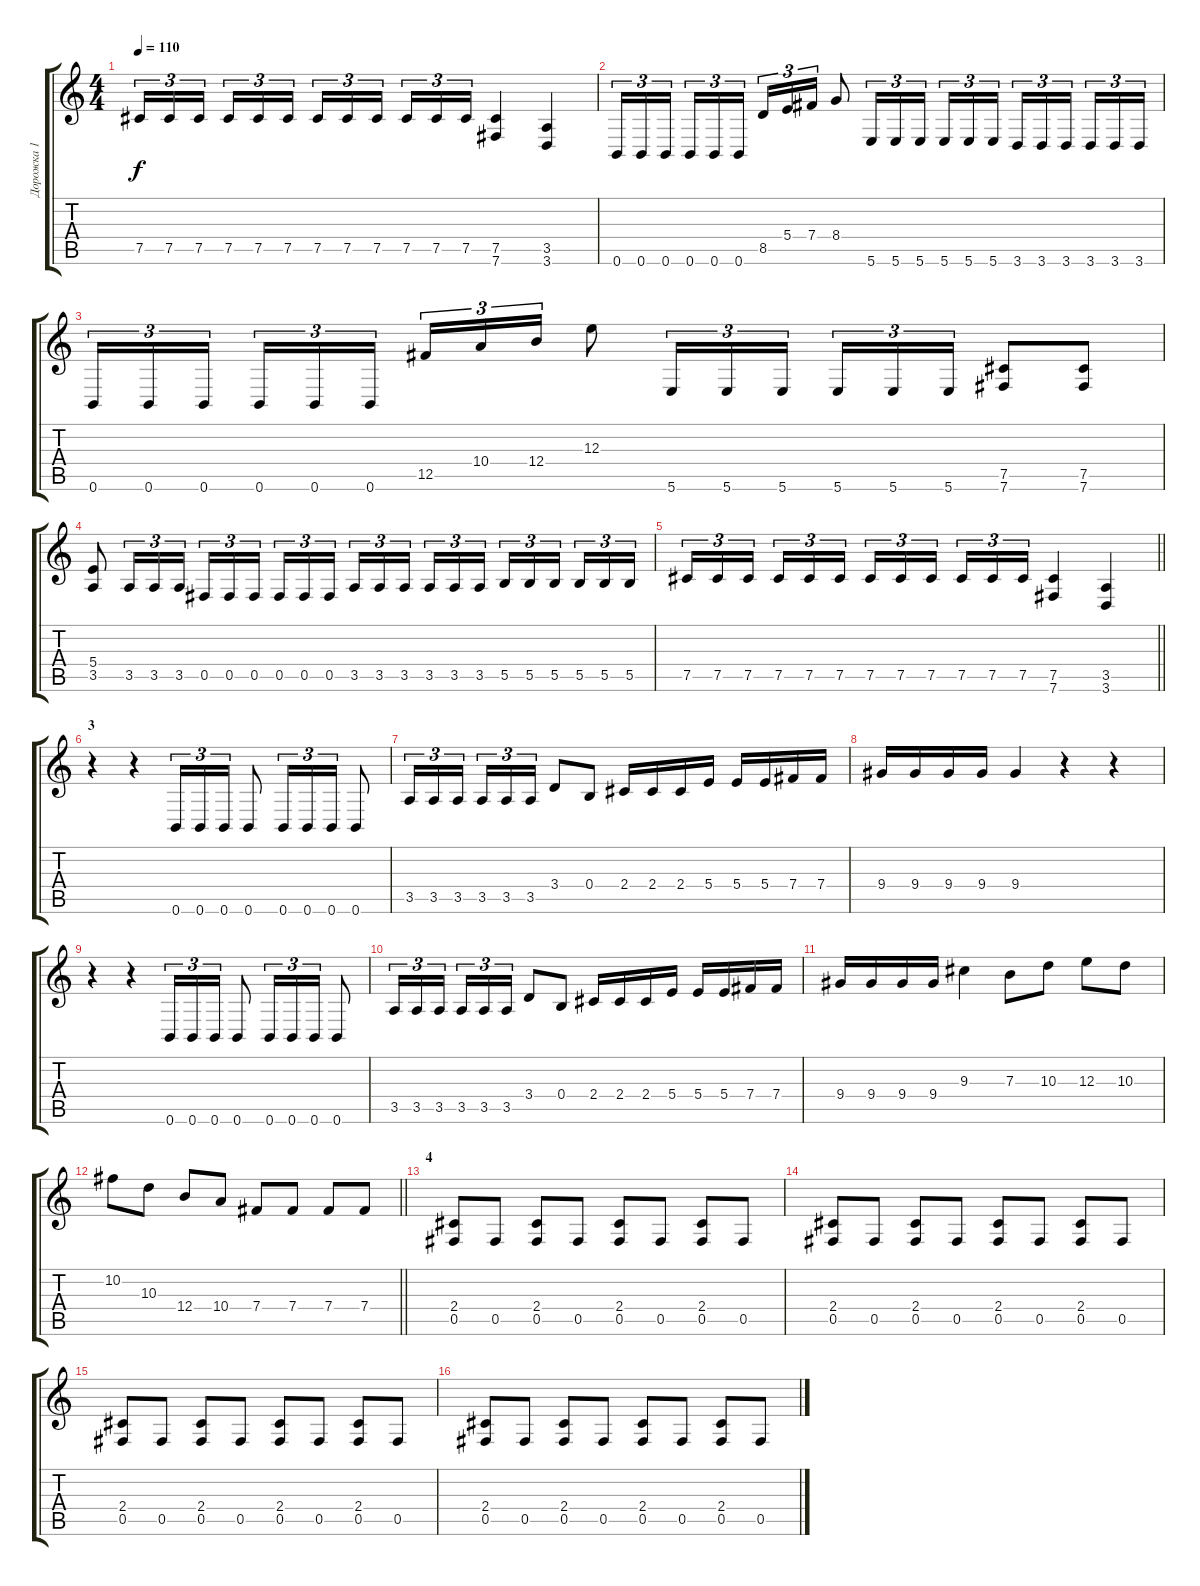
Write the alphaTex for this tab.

\track ("Дорожка 1" "Дорожка 1") {instrument distortionguitar}
\staff {score tabs}
\tuning (Db4 Ab3 E3 B2 Gb2 B1) {hide}
\ts (4 4)
\tempo 110
\clef g2
\ks c
7.5.16{tu (3 2) dy f} 7.5.16{tu (3 2)} 7.5.16{tu (3 2) beam splitsecondary} 7.5.16{tu (3 2)} 7.5.16{tu (3 2)} 7.5.16{tu (3 2)} 7.5.16{tu (3 2)} 7.5.16{tu (3 2)} 7.5.16{tu (3 2) beam splitsecondary} 7.5.16{tu (3 2)} 7.5.16{tu (3 2)} 7.5.16{tu (3 2)} (7.5 7.6).4 (3.5 3.6).4 |
0.6.16{tu (3 2)} 0.6.16{tu (3 2)} 0.6.16{tu (3 2) beam splitsecondary} 0.6.16{tu (3 2)} 0.6.16{tu (3 2)} 0.6.16{tu (3 2)} 8.5.16{tu (3 2)} 5.4.16{tu (3 2)} 7.4.16{tu (3 2)} 8.4.8 5.6.16{tu (3 2)} 5.6.16{tu (3 2)} 5.6.16{tu (3 2) beam splitsecondary} 5.6.16{tu (3 2)} 5.6.16{tu (3 2)} 5.6.16{tu (3 2)} 3.6.16{tu (3 2)} 3.6.16{tu (3 2)} 3.6.16{tu (3 2) beam splitsecondary} 3.6.16{tu (3 2)} 3.6.16{tu (3 2)} 3.6.16{tu (3 2)} |
0.6.16{tu (3 2)} 0.6.16{tu (3 2)} 0.6.16{tu (3 2) beam splitsecondary} 0.6.16{tu (3 2)} 0.6.16{tu (3 2)} 0.6.16{tu (3 2)} 12.5.16{tu (3 2)} 10.4.16{tu (3 2)} 12.4.16{tu (3 2)} 12.3.8 5.6.16{tu (3 2)} 5.6.16{tu (3 2)} 5.6.16{tu (3 2) beam splitsecondary} 5.6.16{tu (3 2)} 5.6.16{tu (3 2)} 5.6.16{tu (3 2)} (7.5 7.6).8 (7.5 7.6).8 |
(5.4 3.5).8 3.5.16{tu (3 2)} 3.5.16{tu (3 2)} 3.5.16{tu (3 2)} 0.5.16{tu (3 2)} 0.5.16{tu (3 2)} 0.5.16{tu (3 2) beam splitsecondary} 0.5.16{tu (3 2)} 0.5.16{tu (3 2)} 0.5.16{tu (3 2)} 3.5.16{tu (3 2)} 3.5.16{tu (3 2)} 3.5.16{tu (3 2) beam splitsecondary} 3.5.16{tu (3 2)} 3.5.16{tu (3 2)} 3.5.16{tu (3 2)} 5.5.16{tu (3 2)} 5.5.16{tu (3 2)} 5.5.16{tu (3 2) beam splitsecondary} 5.5.16{tu (3 2)} 5.5.16{tu (3 2)} 5.5.16{tu (3 2)} |
\barLineRight lightlight
7.5.16{tu (3 2)} 7.5.16{tu (3 2)} 7.5.16{tu (3 2) beam splitsecondary} 7.5.16{tu (3 2)} 7.5.16{tu (3 2)} 7.5.16{tu (3 2)} 7.5.16{tu (3 2)} 7.5.16{tu (3 2)} 7.5.16{tu (3 2) beam splitsecondary} 7.5.16{tu (3 2)} 7.5.16{tu (3 2)} 7.5.16{tu (3 2)} (7.5 7.6).4 (3.5 3.6).4 |
\section ("" "3")
r.4 r.4 0.6.16{tu (3 2)} 0.6.16{tu (3 2)} 0.6.16{tu (3 2)} 0.6.8 0.6.16{tu (3 2)} 0.6.16{tu (3 2)} 0.6.16{tu (3 2)} 0.6.8 |
3.5.16{tu (3 2)} 3.5.16{tu (3 2)} 3.5.16{tu (3 2) beam splitsecondary} 3.5.16{tu (3 2)} 3.5.16{tu (3 2)} 3.5.16{tu (3 2)} 3.4.8 0.4.8 2.4.16 2.4.16 2.4.16 5.4.16 5.4.16 5.4.16 7.4.16 7.4.16 |
9.4.16 9.4.16 9.4.16 9.4.16 9.4.4 r.4 r.4 |
r.4 r.4 0.6.16{tu (3 2)} 0.6.16{tu (3 2)} 0.6.16{tu (3 2)} 0.6.8 0.6.16{tu (3 2)} 0.6.16{tu (3 2)} 0.6.16{tu (3 2)} 0.6.8 |
3.5.16{tu (3 2)} 3.5.16{tu (3 2)} 3.5.16{tu (3 2) beam splitsecondary} 3.5.16{tu (3 2)} 3.5.16{tu (3 2)} 3.5.16{tu (3 2)} 3.4.8 0.4.8 2.4.16 2.4.16 2.4.16 5.4.16 5.4.16 5.4.16 7.4.16 7.4.16 |
9.4.16 9.4.16 9.4.16 9.4.16 9.3.4 7.3.8 10.3.8 12.3.8 10.3.8 |
\barLineRight lightlight
10.2.8 10.3.8 12.4.8 10.4.8 7.4.8 7.4.8 7.4.8 7.4.8 |
\section ("" "4")
(2.4 0.5).8 0.5.8 (2.4 0.5).8 0.5.8 (2.4 0.5).8 0.5.8 (2.4 0.5).8 0.5.8 |
(2.4 0.5).8 0.5.8 (2.4 0.5).8 0.5.8 (2.4 0.5).8 0.5.8 (2.4 0.5).8 0.5.8 |
(2.4 0.5).8 0.5.8 (2.4 0.5).8 0.5.8 (2.4 0.5).8 0.5.8 (2.4 0.5).8 0.5.8 |
(2.4 0.5).8 0.5.8 (2.4 0.5).8 0.5.8 (2.4 0.5).8 0.5.8 (2.4 0.5).8 0.5.8
